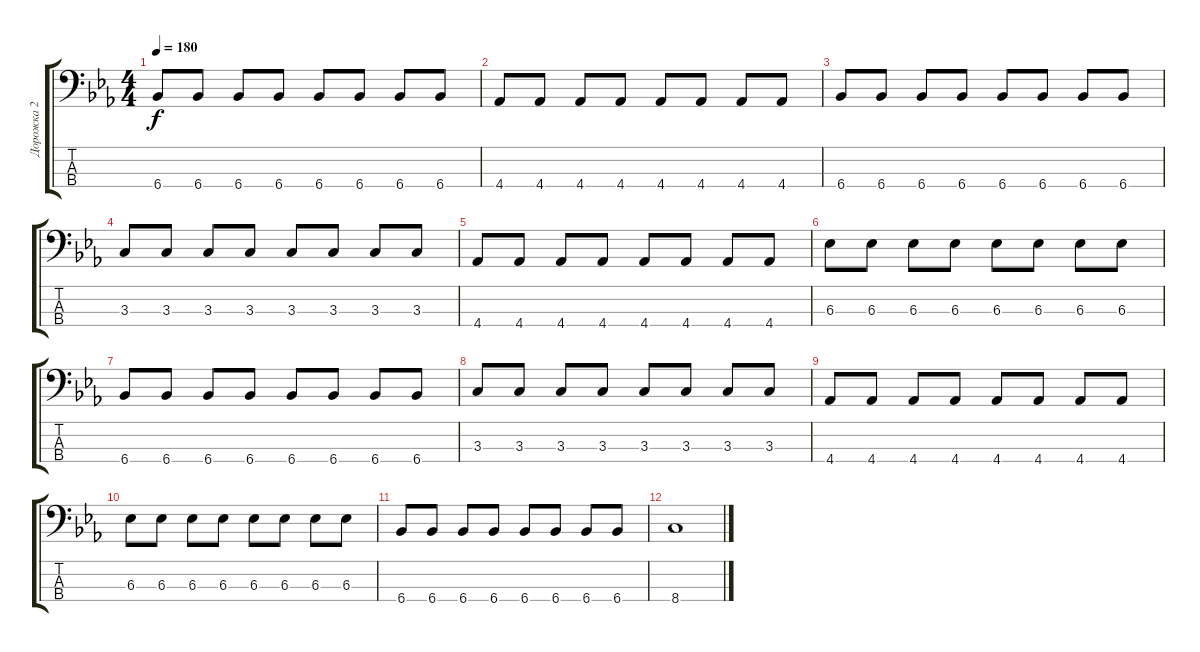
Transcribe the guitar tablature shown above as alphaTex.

\track ("Дорожка 2" "Дорожка 2") {instrument electricbasspick}
\staff {score tabs}
\tuning (G2 D2 A1 E1) {hide}
\ts (4 4)
\tempo 180
\clef f4
\ks eb
6.4.8{dy f} 6.4.8 6.4.8 6.4.8 6.4.8 6.4.8 6.4.8 6.4.8 |
4.4.8 4.4.8 4.4.8 4.4.8 4.4.8 4.4.8 4.4.8 4.4.8 |
6.4.8 6.4.8 6.4.8 6.4.8 6.4.8 6.4.8 6.4.8 6.4.8 |
3.3.8 3.3.8 3.3.8 3.3.8 3.3.8 3.3.8 3.3.8 3.3.8 |
4.4.8 4.4.8 4.4.8 4.4.8 4.4.8 4.4.8 4.4.8 4.4.8 |
6.3.8 6.3.8 6.3.8 6.3.8 6.3.8 6.3.8 6.3.8 6.3.8 |
6.4.8 6.4.8 6.4.8 6.4.8 6.4.8 6.4.8 6.4.8 6.4.8 |
3.3.8 3.3.8 3.3.8 3.3.8 3.3.8 3.3.8 3.3.8 3.3.8 |
4.4.8 4.4.8 4.4.8 4.4.8 4.4.8 4.4.8 4.4.8 4.4.8 |
6.3.8 6.3.8 6.3.8 6.3.8 6.3.8 6.3.8 6.3.8 6.3.8 |
6.4.8 6.4.8 6.4.8 6.4.8 6.4.8 6.4.8 6.4.8 6.4.8 |
8.4.1
